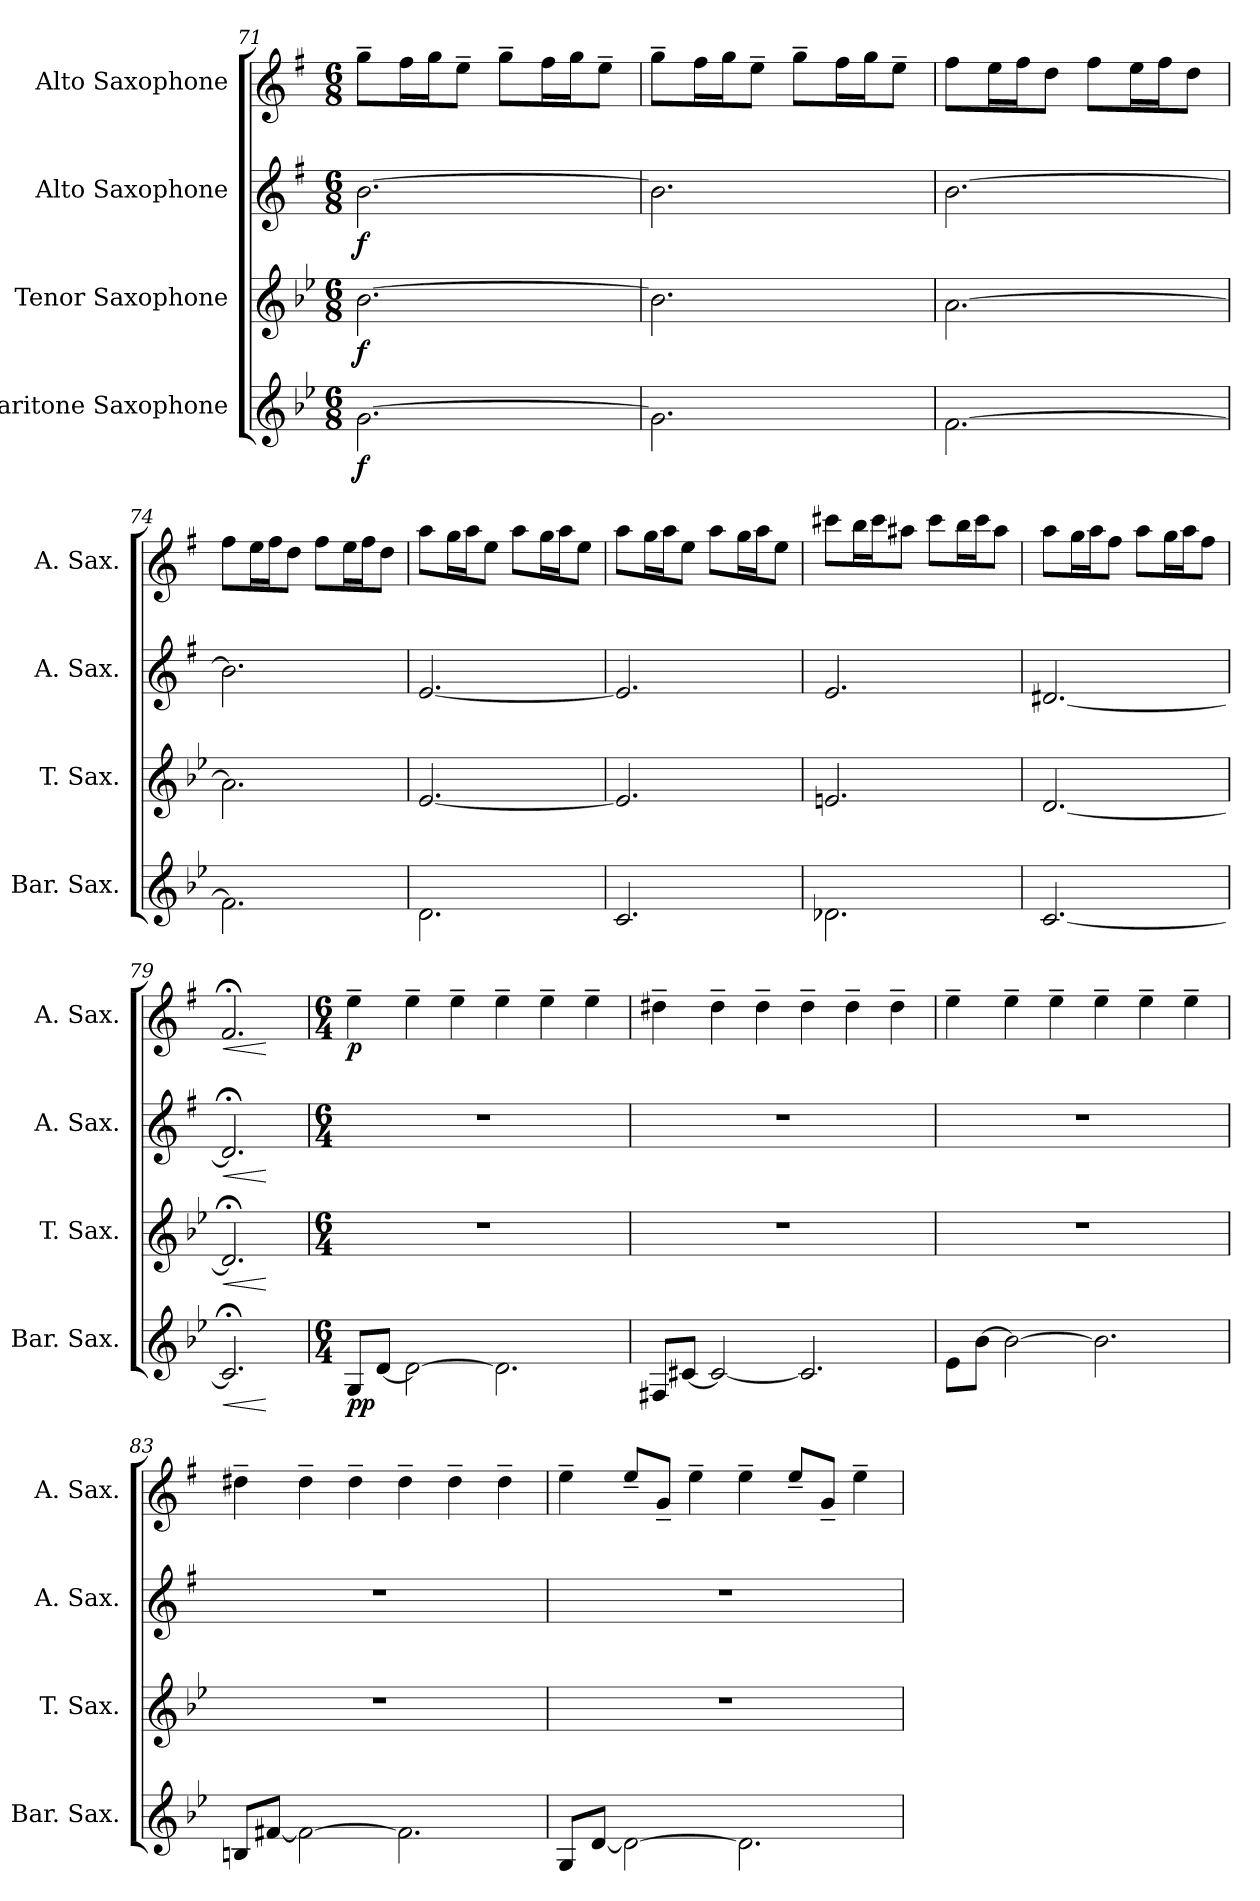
**kern	**dynam	**kern	**dynam	**kern	**dynam	**kern	**dynam
*part4	*part4	*part3	*part3	*part2	*part2	*part1	*part1
*staff4	*staff4	*staff3	*staff3	*staff2	*staff2	*staff1	*staff1
*I"Baritone Saxophone	*	*I"Tenor Saxophone	*	*I"Alto Saxophone	*	*I"Alto Saxophone	*
*I'Bar. Sax.	*	*I'T. Sax.	*	*I'A. Sax.	*	*I'A. Sax.	*
*clefG2	*	*clefG2	*	*clefG2	*	*clefG2	*
*ITrd12c21	*	*ITrd8c14	*	*ITrd5c9	*	*ITrd5c9	*
*k[b-e-]	*	*k[b-e-]	*	*k[b-e-]	*	*k[b-e-]	*
*B-:	*	*B-:	*	*B-:	*	*B-:	*
*M6/8	*	*M6/8	*	*M6/8	*	*M6/8	*
=71	=71	=71	=71	=71	=71	=71	=71
!	!LO:DY:b	!	!LO:DY:b	!	!LO:DY:b	!	!
[2.G\	f	[2.B-\	f	[2.d\	f	8b-~\L	.
.	.	.	.	.	.	16a\L	.
.	.	.	.	.	.	16b-\J	.
.	.	.	.	.	.	8g~\J	.
.	.	.	.	.	.	8b-~\L	.
.	.	.	.	.	.	16a\L	.
.	.	.	.	.	.	16b-\J	.
.	.	.	.	.	.	8g~\J	.
=72	=72	=72	=72	=72	=72	=72	=72
2.G\]	.	2.B-\]	.	2.d\]	.	8b-~\L	.
.	.	.	.	.	.	16a\L	.
.	.	.	.	.	.	16b-\J	.
.	.	.	.	.	.	8g~\J	.
.	.	.	.	.	.	8b-~\L	.
.	.	.	.	.	.	16a\L	.
.	.	.	.	.	.	16b-\J	.
.	.	.	.	.	.	8g~\J	.
!!LO:LB:g=z
=73	=73	=73	=73	=73	=73	=73	=73
[2.F\	.	[2.A\	.	[2.d\	.	8a\L	.
.	.	.	.	.	.	16g\L	.
.	.	.	.	.	.	16a\J	.
.	.	.	.	.	.	8f\J	.
.	.	.	.	.	.	8a\L	.
.	.	.	.	.	.	16g\L	.
.	.	.	.	.	.	16a\J	.
.	.	.	.	.	.	8f\J	.
=74	=74	=74	=74	=74	=74	=74	=74
2.F\]	.	2.A\]	.	2.d\]	.	8a\L	.
.	.	.	.	.	.	16g\L	.
.	.	.	.	.	.	16a\J	.
.	.	.	.	.	.	8f\J	.
.	.	.	.	.	.	8a\L	.
.	.	.	.	.	.	16g\L	.
.	.	.	.	.	.	16a\J	.
.	.	.	.	.	.	8f\J	.
=75	=75	=75	=75	=75	=75	=75	=75
2.D\	.	[2.E-/	.	[2.G/	.	8cc\L	.
.	.	.	.	.	.	16b-\L	.
.	.	.	.	.	.	16cc\J	.
.	.	.	.	.	.	8g\J	.
.	.	.	.	.	.	8cc\L	.
.	.	.	.	.	.	16b-\L	.
.	.	.	.	.	.	16cc\J	.
.	.	.	.	.	.	8g\J	.
=76	=76	=76	=76	=76	=76	=76	=76
2.C/	.	2.E-/]	.	2.G/]	.	8cc\L	.
.	.	.	.	.	.	16b-\L	.
.	.	.	.	.	.	16cc\J	.
.	.	.	.	.	.	8g\J	.
.	.	.	.	.	.	8cc\L	.
.	.	.	.	.	.	16b-\L	.
.	.	.	.	.	.	16cc\J	.
.	.	.	.	.	.	8g\J	.
!!LO:LB:g=z
=77	=77	=77	=77	=77	=77	=77	=77
2.D-X\	.	2.En/	.	2.G/	.	8een\L	.
.	.	.	.	.	.	16dd\L	.
.	.	.	.	.	.	16ee\J	.
.	.	.	.	.	.	8cc#X\J	.
.	.	.	.	.	.	8ee\L	.
.	.	.	.	.	.	16dd\L	.
.	.	.	.	.	.	16ee\J	.
.	.	.	.	.	.	8cc#\J	.
=78	=78	=78	=78	=78	=78	=78	=78
[2.C/	.	[2.D/	.	[2.F#X/	.	8cc\L	.
.	.	.	.	.	.	16b-\L	.
.	.	.	.	.	.	16cc\J	.
.	.	.	.	.	.	8a\J	.
.	.	.	.	.	.	8cc\L	.
.	.	.	.	.	.	16b-\L	.
.	.	.	.	.	.	16cc\J	.
.	.	.	.	.	.	8a\J	.
=79	=79	=79	=79	=79	=79	=79	=79
!	!LO:HP:b	!	!LO:HP:b	!	!LO:HP:b	!	!LO:HP:b
2.C;</]	<	2.D;</]	<	2.F#;</]	<	2.A;</	<
.	[	.	[	.	[	.	[
=80	=80	=80	=80	=80	=80	=80	=80
*M6/4	*	*M6/4	*	*M6/4	*	*M6/4	*
!	!LO:DY:b	!	!	!	!	!	!LO:DY:b
8GG/L	pp	1.r	.	1.r	.	4g~\	p
[8D/J	.	.	.	.	.	.	.
2D\_	.	.	.	.	.	4g~\	.
.	.	.	.	.	.	4g~\	.
2.D\]	.	.	.	.	.	4g~\	.
.	.	.	.	.	.	4g~\	.
.	.	.	.	.	.	4g~\	.
=81	=81	=81	=81	=81	=81	=81	=81
8FF#X/L	.	1.r	.	1.r	.	4f#X~\	.
[8C#X/J	.	.	.	.	.	.	.
2C#/_	.	.	.	.	.	4f#~\	.
.	.	.	.	.	.	4f#~\	.
2.C#/]	.	.	.	.	.	4f#~\	.
.	.	.	.	.	.	4f#~\	.
.	.	.	.	.	.	4f#~\	.
!!LO:PB:g=z
=82	=82	=82	=82	=82	=82	=82	=82
8E-\L	.	1.r	.	1.r	.	4g~\	.
[8B-\J	.	.	.	.	.	.	.
2B-\_	.	.	.	.	.	4g~\	.
.	.	.	.	.	.	4g~\	.
2.B-\]	.	.	.	.	.	4g~\	.
.	.	.	.	.	.	4g~\	.
.	.	.	.	.	.	4g~\	.
=83	=83	=83	=83	=83	=83	=83	=83
8BBn/L	.	1.r	.	1.r	.	4f#X~\	.
[8F#X/J	.	.	.	.	.	.	.
2F#\_	.	.	.	.	.	4f#~\	.
.	.	.	.	.	.	4f#~\	.
2.F#\]	.	.	.	.	.	4f#~\	.
.	.	.	.	.	.	4f#~\	.
.	.	.	.	.	.	4f#~\	.
=84	=84	=84	=84	=84	=84	=84	=84
8GG/L	.	1.r	.	1.r	.	4g~\	.
[8D/J	.	.	.	.	.	.	.
2D\_	.	.	.	.	.	8g~/L	.
.	.	.	.	.	.	8B-~/J	.
.	.	.	.	.	.	4g~\	.
2.D\]	.	.	.	.	.	4g~\	.
.	.	.	.	.	.	8g~/L	.
.	.	.	.	.	.	8B-~/J	.
.	.	.	.	.	.	4g~\	.
=	=	=	=	=	=	=	=
*-	*-	*-	*-	*-	*-	*-	*-
